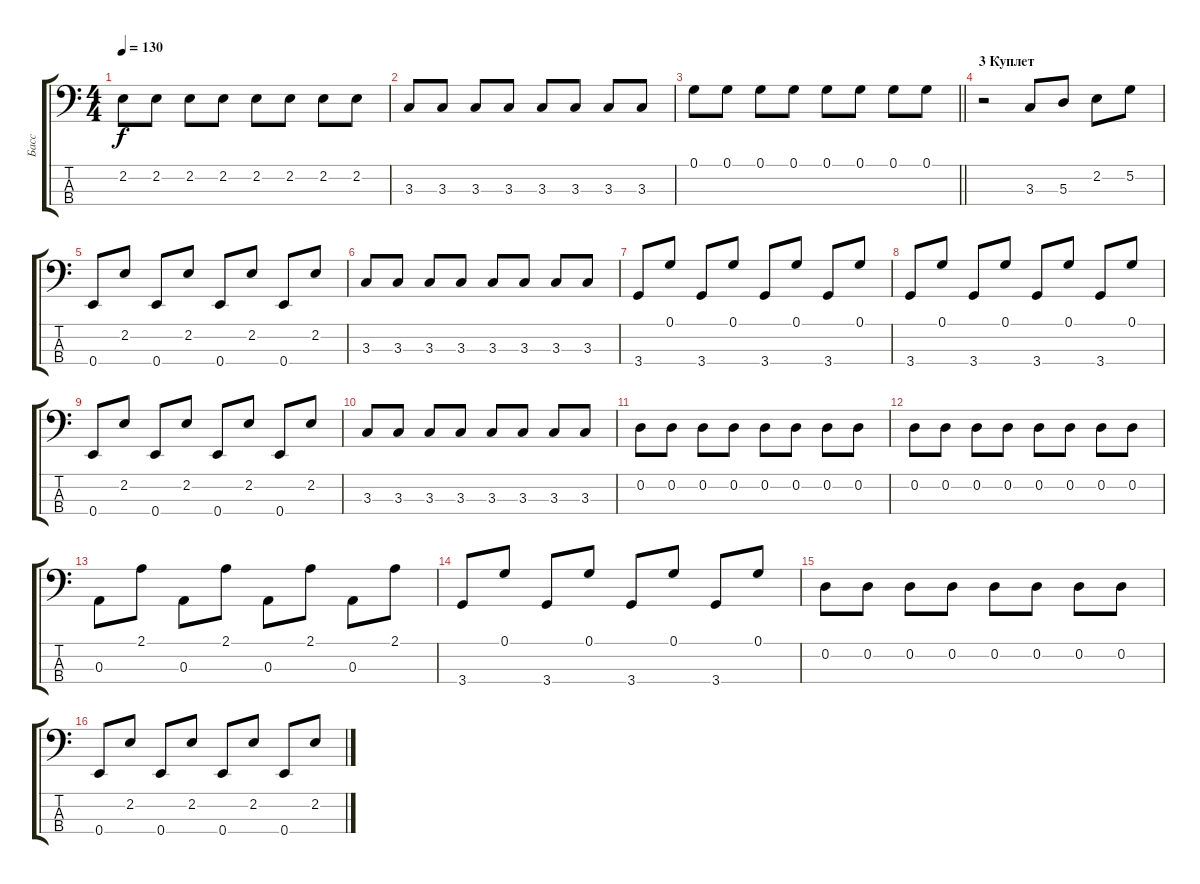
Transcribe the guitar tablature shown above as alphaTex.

\track ("Басс" "Басс") {instrument synthbass1}
\staff {score tabs}
\tuning (G2 D2 A1 E1) {hide}
\ts (4 4)
\tempo 130
\clef f4
\ks c
2.2.8{dy f} 2.2.8 2.2.8 2.2.8 2.2.8 2.2.8 2.2.8 2.2.8 |
3.3.8 3.3.8 3.3.8 3.3.8 3.3.8 3.3.8 3.3.8 3.3.8 |
\barLineRight lightlight
0.1.8 0.1.8 0.1.8 0.1.8 0.1.8 0.1.8 0.1.8 0.1.8 |
\section ("" "3 Куплет")
r.2{volume 15 instrument electricbasspick} 3.3.8 5.3.8 2.2.8 5.2.8 |
0.4.8 2.2.8 0.4.8 2.2.8 0.4.8 2.2.8 0.4.8 2.2.8 |
3.3.8 3.3.8 3.3.8 3.3.8 3.3.8 3.3.8 3.3.8 3.3.8 |
3.4.8 0.1.8 3.4.8 0.1.8 3.4.8 0.1.8 3.4.8 0.1.8 |
3.4.8 0.1.8 3.4.8 0.1.8 3.4.8 0.1.8 3.4.8 0.1.8 |
0.4.8 2.2.8 0.4.8 2.2.8 0.4.8 2.2.8 0.4.8 2.2.8 |
3.3.8 3.3.8 3.3.8 3.3.8 3.3.8 3.3.8 3.3.8 3.3.8 |
0.2.8 0.2.8 0.2.8 0.2.8 0.2.8 0.2.8 0.2.8 0.2.8 |
0.2.8 0.2.8 0.2.8 0.2.8 0.2.8 0.2.8 0.2.8 0.2.8 |
0.3.8 2.1.8 0.3.8 2.1.8 0.3.8 2.1.8 0.3.8 2.1.8 |
3.4.8 0.1.8 3.4.8 0.1.8 3.4.8 0.1.8 3.4.8 0.1.8 |
0.2.8 0.2.8 0.2.8 0.2.8 0.2.8 0.2.8 0.2.8 0.2.8 |
0.4.8 2.2.8 0.4.8 2.2.8 0.4.8 2.2.8 0.4.8 2.2.8
